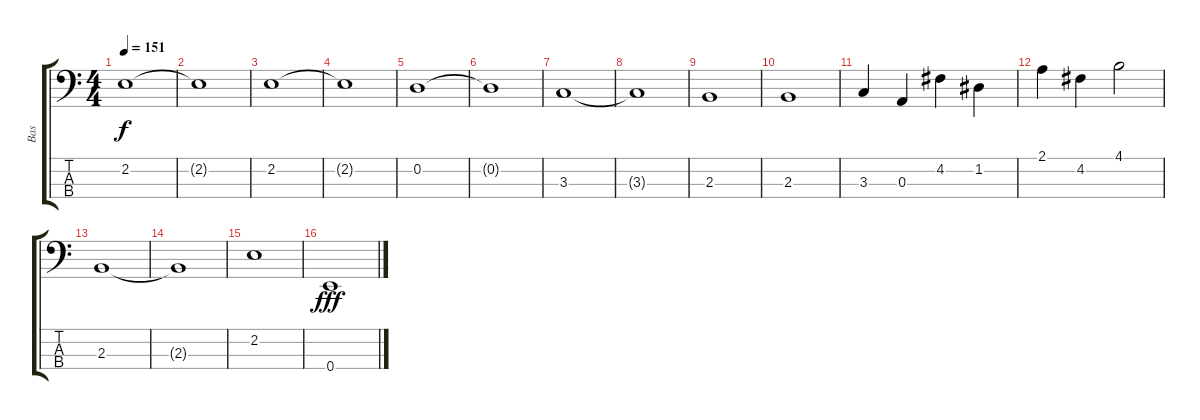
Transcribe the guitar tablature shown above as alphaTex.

\track ("Bas" "Bas") {instrument acousticbass}
\staff {score tabs}
\tuning (G2 D2 A1 E1) {hide}
\ts (4 4)
\tempo 151
\clef f4
\ks c
2.2.1{dy f} |
2.2{t}.1 |
2.2.1 |
2.2{t}.1 |
0.2.1 |
0.2{t}.1 |
3.3.1 |
3.3{t}.1 |
2.3.1 |
2.3.1 |
3.3.4 0.3.4 4.2.4 1.2.4 |
2.1.4 4.2.4 4.1.2 |
2.3.1 |
2.3{t}.1 |
2.2.1 |
0.4.1{dy fff}
